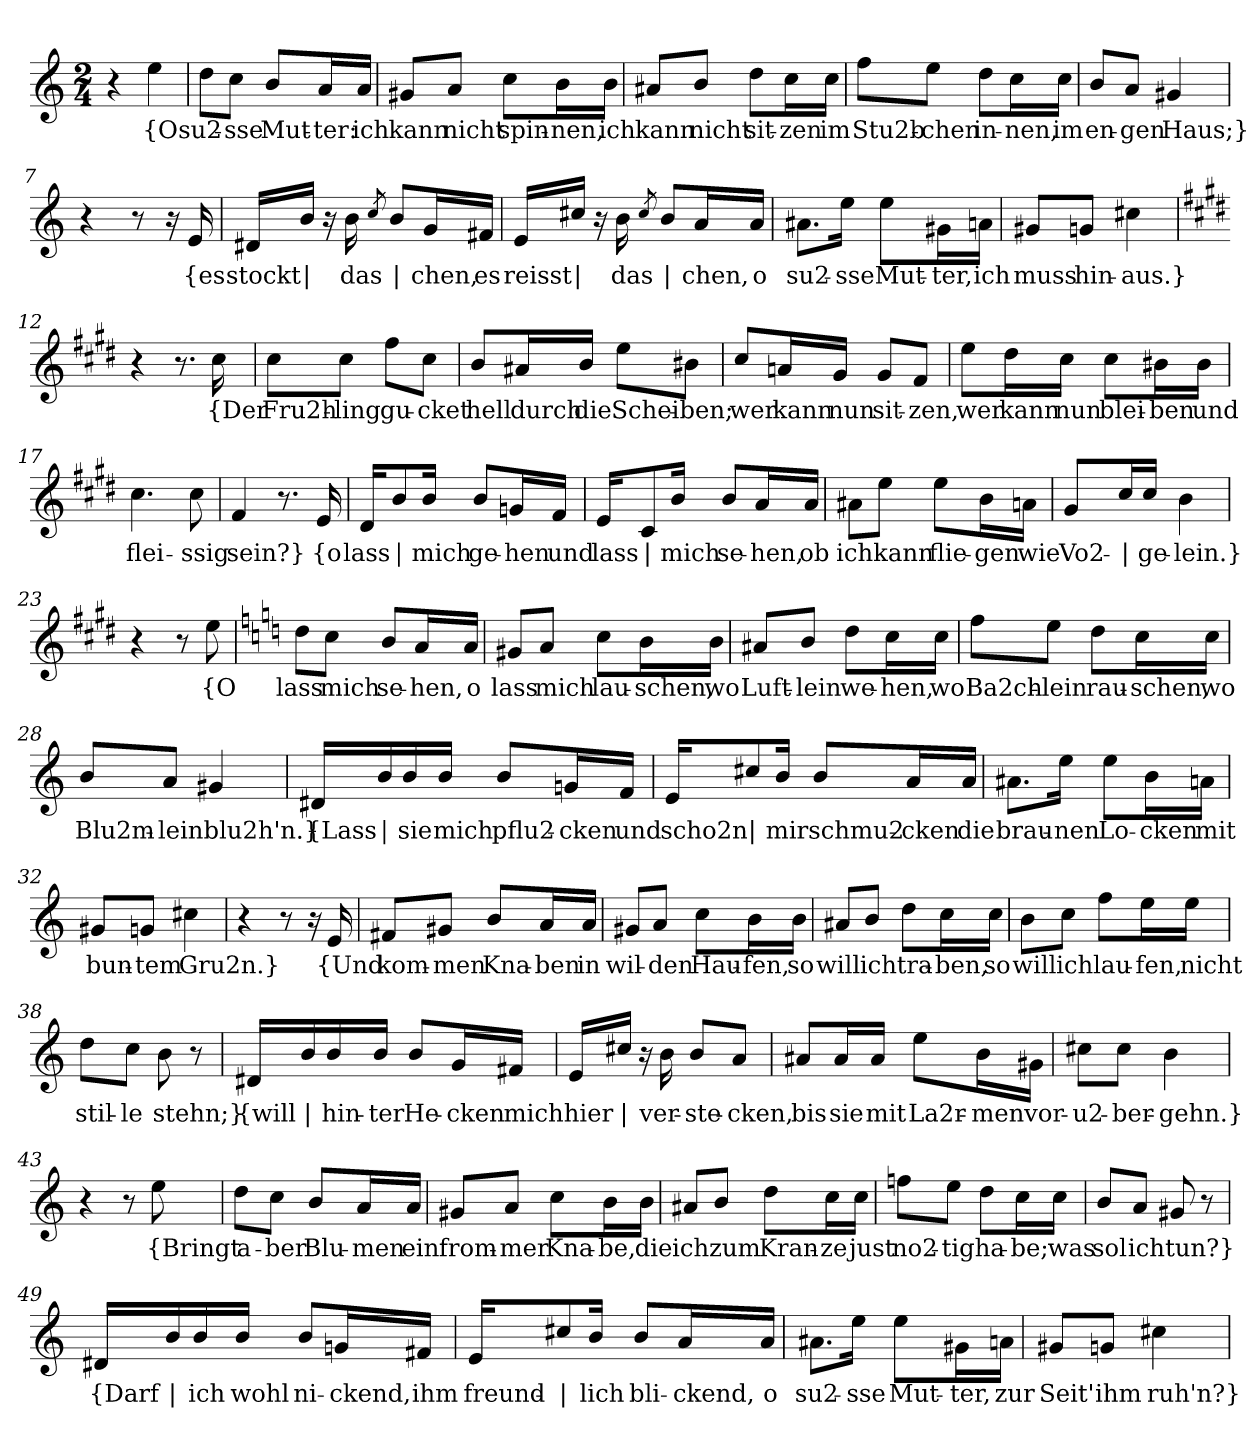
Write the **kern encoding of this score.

**kern	**text
*part1	*part1
*staff1	*staff1
*clefG2	*
*k[]	*
*M2/4	*
=1	=1
4r	.
!	!LO:LY:b
4ee\	{O
=2	=2
!	!LO:LY:b
8dd\L	su2-
!	!LO:LY:b
8cc\J	-sse
!	!LO:LY:b
8b/L	Mut-
!	!LO:LY:b
16a/L	-ter:
!	!LO:LY:b
16a/JJ	ich
=3	=3
!	!LO:LY:b
8g#X/L	kann
!	!LO:LY:b
8a/J	nicht
!	!LO:LY:b
8cc\L	spin-
!	!LO:LY:b
16b\L	-nen,
!	!LO:LY:b
16b\JJ	ich
=4	=4
!	!LO:LY:b
8a#X/L	kann
!	!LO:LY:b
8b/J	nicht
!	!LO:LY:b
8dd\L	sit-
!	!LO:LY:b
16cc\L	-zen
!	!LO:LY:b
16cc\JJ	im
=5	=5
!	!LO:LY:b
8ff\L	Stu2b-
!	!LO:LY:b
8ee\J	-chen
!	!LO:LY:b
8dd\L	in-
!	!LO:LY:b
16cc\L	-nen,
!	!LO:LY:b
16cc\JJ	im
!!LO:LB:g=z
=6	=6
!	!LO:LY:b
8b/L	en-
!	!LO:LY:b
8a/J	-gen
!	!LO:LY:b
4g#X/	Haus;}
=7	=7
4r	.
8r	.
16r	.
!	!LO:LY:b
16e/	{es
=8	=8
!	!LO:LY:b
16d#X/LL	stockt
!	!LO:LY:b
16b/JJ	|
16r	.
!	!LO:LY:b
16b\	das
8qcc/	.
!	!LO:LY:b
8b/L	|
!	!LO:LY:b
16g/L	-chen,
!	!LO:LY:b
16f#X/JJ	es
=9	=9
!	!LO:LY:b
16e/LL	reisst
!	!LO:LY:b
16cc#X/JJ	|
16r	.
!	!LO:LY:b
16b\	das
8qcc#/	.
!	!LO:LY:b
8b/L	|
!	!LO:LY:b
16a/L	-chen,
!	!LO:LY:b
16a/JJ	o
=10	=10
!	!LO:LY:b
8.a#X\L	su2-
!	!LO:LY:b
16ee\Jk	-sse
!	!LO:LY:b
8ee\L	Mut-
!	!LO:LY:b
16g#X\L	-ter,
!	!LO:LY:b
16an\JJ	ich
!!LO:LB:g=z
=11	=11
!	!LO:LY:b
8g#X/L	muss
!	!LO:LY:b
8gn/J	hin-
!	!LO:LY:b
4cc#X\	-aus.}
=12	=12
*k[f#c#g#d#]	*
4r	.
8.r	.
!	!LO:LY:b
16cc#\	{Der
=13	=13
!	!LO:LY:b
8cc#\L	Fru2h-
!	!LO:LY:b
8cc#\J	-ling
!	!LO:LY:b
8ff#\L	gu-
!	!LO:LY:b
8cc#\J	-cket
=14	=14
!	!LO:LY:b
8b/L	hell
!	!LO:LY:b
16a#X/L	durch
!	!LO:LY:b
16b/JJ	die
!	!LO:LY:b
8ee\L	Schei-
!	!LO:LY:b
8b#X\J	-ben;
=15	=15
!	!LO:LY:b
8cc#/L	wer
!	!LO:LY:b
16an/L	kann
!	!LO:LY:b
16g#/JJ	nun
!	!LO:LY:b
8g#/L	sit-
!	!LO:LY:b
8f#/J	-zen,
!!LO:LB:g=z
=16	=16
!	!LO:LY:b
8ee\L	wer
!	!LO:LY:b
16dd#\L	kann
!	!LO:LY:b
16cc#\JJ	nun
!	!LO:LY:b
8cc#\L	blei-
!	!LO:LY:b
16b#X\L	-ben
!	!LO:LY:b
16b#\JJ	und
=17	=17
!	!LO:LY:b
4.cc#\	flei-
!	!LO:LY:b
8cc#\	-ssig
=18	=18
!	!LO:LY:b
4f#/	sein?}
8.r	.
!	!LO:LY:b
16e/	{o
=19	=19
!	!LO:LY:b
16d#/KL	lass
!	!LO:LY:b
8b/	|
!	!LO:LY:b
16b/Jk	mich
!	!LO:LY:b
8b/L	ge-
!	!LO:LY:b
16gn/L	-hen
!	!LO:LY:b
16f#/JJ	und
=20	=20
!	!LO:LY:b
16e/KL	lass
!	!LO:LY:b
8c#/	|
!	!LO:LY:b
16b/Jk	mich
!	!LO:LY:b
8b/L	se-
!	!LO:LY:b
16a/L	-hen,
!	!LO:LY:b
16a/JJ	ob
!!LO:LB:g=z
=21	=21
!	!LO:LY:b
8a#X\L	ich
!	!LO:LY:b
8ee\J	kann
!	!LO:LY:b
8ee\L	flie-
!	!LO:LY:b
16b\L	-gen
!	!LO:LY:b
16an\JJ	wie
=22	=22
!	!LO:LY:b
8g#/L	Vo2-
!	!LO:LY:b
16cc#/L	|
!	!LO:LY:b
16cc#/JJ	-ge-
!	!LO:LY:b
4b\	-lein.}
=23	=23
4r	.
8r	.
!	!LO:LY:b
8ee\	{O
=24	=24
*k[]	*
!	!LO:LY:b
8dd\L	lass
!	!LO:LY:b
8cc\J	mich
!	!LO:LY:b
8b/L	se-
!	!LO:LY:b
16a/L	-hen,
!	!LO:LY:b
16a/JJ	o
=25	=25
!	!LO:LY:b
8g#X/L	lass
!	!LO:LY:b
8a/J	mich
!	!LO:LY:b
8cc\L	lau-
!	!LO:LY:b
16b\L	-schen,
!	!LO:LY:b
16b\JJ	wo
!!LO:LB:g=z
=26	=26
!	!LO:LY:b
8a#X/L	Luft-
!	!LO:LY:b
8b/J	-lein
!	!LO:LY:b
8dd\L	we-
!	!LO:LY:b
16cc\L	-hen,
!	!LO:LY:b
16cc\JJ	wo
=27	=27
!	!LO:LY:b
8ff\L	Ba2ch-
!	!LO:LY:b
8ee\J	-lein
!	!LO:LY:b
8dd\L	rau-
!	!LO:LY:b
16cc\L	-schen,
!	!LO:LY:b
16cc\JJ	wo
=28	=28
!	!LO:LY:b
8b/L	Blu2m-
!	!LO:LY:b
8a/J	-lein
!	!LO:LY:b
4g#X/	blu2h'n.}
!!LO:LB:g=z
=29	=29
!	!LO:LY:b
16d#X/LL	{Lass
!	!LO:LY:b
16b/	|
!	!LO:LY:b
16b/	sie
!	!LO:LY:b
16b/JJ	mich
!	!LO:LY:b
8b/L	pflu2-
!	!LO:LY:b
16gn/L	-cken
!	!LO:LY:b
16f/JJ	und
=30	=30
!	!LO:LY:b
16e/KL	scho2n
!	!LO:LY:b
8cc#X/	|
!	!LO:LY:b
16b/Jk	mir
!	!LO:LY:b
8b/L	schmu2-
!	!LO:LY:b
16a/L	-cken
!	!LO:LY:b
16a/JJ	die
=31	=31
!	!LO:LY:b
8.a#X\L	brau-
!	!LO:LY:b
16ee\Jk	-nen
!	!LO:LY:b
8ee\L	Lo-
!	!LO:LY:b
16b\L	-cken
!	!LO:LY:b
16an\JJ	mit
=32	=32
!	!LO:LY:b
8g#X/L	bun-
!	!LO:LY:b
8gn/J	-tem
!	!LO:LY:b
4cc#X\	Gru2n.}
!!LO:LB:g=z
=33	=33
4r	.
8r	.
16r	.
!	!LO:LY:b
16e/	{Und
=34	=34
!	!LO:LY:b
8f#X/L	kom-
!	!LO:LY:b
8g#X/J	-men
!	!LO:LY:b
8b/L	Kna-
!	!LO:LY:b
16a/L	-ben
!	!LO:LY:b
16a/JJ	in
=35	=35
!	!LO:LY:b
8g#X/L	wil-
!	!LO:LY:b
8a/J	-den
!	!LO:LY:b
8cc\L	Hau-
!	!LO:LY:b
16b\L	-fen,
!	!LO:LY:b
16b\JJ	so
=36	=36
!	!LO:LY:b
8a#X/L	will
!	!LO:LY:b
8b/J	ich
!	!LO:LY:b
8dd\L	tra-
!	!LO:LY:b
16cc\L	-ben,
!	!LO:LY:b
16cc\JJ	so
=37	=37
!	!LO:LY:b
8b\L	will
!	!LO:LY:b
8cc\J	ich
!	!LO:LY:b
8ff\L	lau-
!	!LO:LY:b
16ee\L	-fen,
!	!LO:LY:b
16ee\JJ	nicht
!!LO:LB:g=z
=38	=38
!	!LO:LY:b
8dd\L	stil-
!	!LO:LY:b
8cc\J	-le
!	!LO:LY:b
8b\	stehn;}
8r	.
=39	=39
!	!LO:LY:b
16d#X/LL	{will
!	!LO:LY:b
16b/	|
!	!LO:LY:b
16b/	hin-
!	!LO:LY:b
16b/JJ	-ter
!	!LO:LY:b
8b/L	He-
!	!LO:LY:b
16g/L	-cken
!	!LO:LY:b
16f#X/JJ	mich
=40	=40
!	!LO:LY:b
16e/LL	hier
!	!LO:LY:b
16cc#X/JJ	|
16r	.
!	!LO:LY:b
16b\	ver-
!	!LO:LY:b
8b/L	-ste-
!	!LO:LY:b
8a/J	-cken,
=41	=41
!	!LO:LY:b
8a#X/L	bis
!	!LO:LY:b
16a#/L	sie
!	!LO:LY:b
16a#/JJ	mit
!	!LO:LY:b
8ee\L	La2r-
!	!LO:LY:b
16b\L	-men
!	!LO:LY:b
16g#X\JJ	vor-
!!LO:LB:g=z
=42	=42
!	!LO:LY:b
8cc#X\L	-u2-
!	!LO:LY:b
8cc#\J	-ber-
!	!LO:LY:b
4b\	-gehn.}
=43	=43
4r	.
8r	.
!	!LO:LY:b
8ee\	{Bringt
=44	=44
!	!LO:LY:b
8dd\L	a-
!	!LO:LY:b
8cc\J	-ber
!	!LO:LY:b
8b/L	Blu-
!	!LO:LY:b
16a/L	-men
!	!LO:LY:b
16a/JJ	ein
=45	=45
!	!LO:LY:b
8g#X/L	from-
!	!LO:LY:b
8a/J	-mer
!	!LO:LY:b
8cc\L	Kna-
!	!LO:LY:b
16b\L	-be,
!	!LO:LY:b
16b\JJ	die
=46	=46
!	!LO:LY:b
8a#X/L	ich
!	!LO:LY:b
8b/J	zum
!	!LO:LY:b
8dd\L	Kran-
!	!LO:LY:b
16cc\L	-ze
!	!LO:LY:b
16cc\JJ	just
!!LO:PB:g=z
=47	=47
!	!LO:LY:b
8ffn\L	no2-
!	!LO:LY:b
8ee\J	-tig
!	!LO:LY:b
8dd\L	ha-
!	!LO:LY:b
16cc\L	-be;
!	!LO:LY:b
16cc\JJ	was
=48	=48
!	!LO:LY:b
8b/L	sol
!	!LO:LY:b
8a/J	ich
!	!LO:LY:b
8g#X/	tun?}
8r	.
=49	=49
!	!LO:LY:b
16d#X/LL	{Darf
!	!LO:LY:b
16b/	|
!	!LO:LY:b
16b/	ich
!	!LO:LY:b
16b/JJ	wohl
!	!LO:LY:b
8b/L	ni-
!	!LO:LY:b
16gn/L	-ckend,
!	!LO:LY:b
16f#X/JJ	ihm
=50	=50
!	!LO:LY:b
16e/KL	freund-
!	!LO:LY:b
8cc#X/	|
!	!LO:LY:b
16b/Jk	-lich
!	!LO:LY:b
8b/L	bli-
!	!LO:LY:b
16a/L	-ckend,
!	!LO:LY:b
16a/JJ	o
!!LO:LB:g=z
=51	=51
!	!LO:LY:b
8.a#X\L	su2-
!	!LO:LY:b
16ee\Jk	-sse
!	!LO:LY:b
8ee\L	Mut-
!	!LO:LY:b
16g#X\L	-ter,
!	!LO:LY:b
16an\JJ	zur
=52	=52
!	!LO:LY:b
8g#X/L	Seit'
!	!LO:LY:b
8gn/J	ihm
!	!LO:LY:b
4cc#X\	ruh'n?}
=	=
*-	*-
